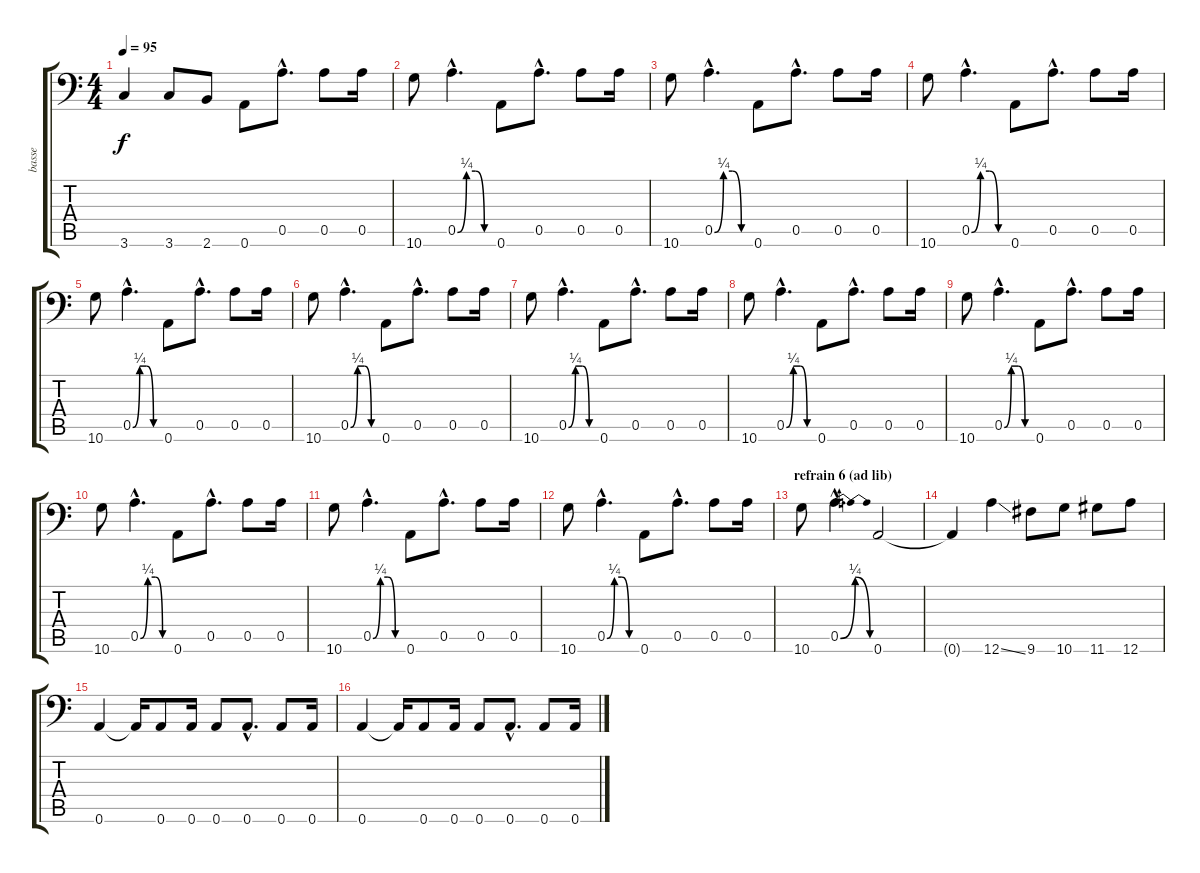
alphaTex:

\track ("basse" "basse") {instrument acousticbass}
\staff {score tabs}
\tuning (E4 B3 G3 D3 A2 A1) {hide}
\ts (4 4)
\tempo 95
\clef f4
\ks c
3.6.4{dy f} 3.6.8 2.6.8 0.6.8 0.5{hac}.8{d} 0.5.8 0.5.16 |
10.6.8 0.5{be (custom 0 0 15 1 30 1 45 0 60 0) hac}.4{d} 0.6.8 0.5{hac}.8{d} 0.5.8 0.5.16 |
10.6.8 0.5{be (custom 0 0 15 1 30 1 45 0 60 0) hac}.4{d} 0.6.8 0.5{hac}.8{d} 0.5.8 0.5.16 |
10.6.8 0.5{be (custom 0 0 15 1 30 1 45 0 60 0) hac}.4{d} 0.6.8 0.5{hac}.8{d} 0.5.8 0.5.16 |
10.6.8 0.5{be (custom 0 0 15 1 30 1 45 0 60 0) hac}.4{d} 0.6.8 0.5{hac}.8{d} 0.5.8 0.5.16 |
10.6.8 0.5{be (custom 0 0 15 1 30 1 45 0 60 0) hac}.4{d} 0.6.8 0.5{hac}.8{d} 0.5.8 0.5.16 |
10.6.8 0.5{be (custom 0 0 15 1 30 1 45 0 60 0) hac}.4{d} 0.6.8 0.5{hac}.8{d} 0.5.8 0.5.16 |
10.6.8 0.5{be (custom 0 0 15 1 30 1 45 0 60 0) hac}.4{d} 0.6.8 0.5{hac}.8{d} 0.5.8 0.5.16 |
10.6.8 0.5{be (custom 0 0 15 1 30 1 45 0 60 0) hac}.4{d} 0.6.8 0.5{hac}.8{d} 0.5.8 0.5.16 |
10.6.8 0.5{be (custom 0 0 15 1 30 1 45 0 60 0) hac}.4{d} 0.6.8 0.5{hac}.8{d} 0.5.8 0.5.16 |
10.6.8 0.5{be (custom 0 0 15 1 30 1 45 0 60 0) hac}.4{d} 0.6.8 0.5{hac}.8{d} 0.5.8 0.5.16 |
10.6.8 0.5{be (custom 0 0 15 1 30 1 45 0 60 0) hac}.4{d} 0.6.8 0.5{hac}.8{d} 0.5.8 0.5.16 |
\section ("" "refrain 6 (ad lib)")
10.6.8 0.5{be (bendrelease 0 0 15 1 30 1 60 0) hac}.4{d} 0.6.2 |
0.6{t}.4 12.6{ss}.4 9.6.8 10.6.8 11.6.8 12.6.8 |
0.6.4 0.6{t}.16 0.6.8 0.6.16 0.6.8 0.6{hac}.8{d} 0.6.8 0.6.16 |
0.6.4 0.6{t}.16 0.6.8 0.6.16 0.6.8 0.6{hac}.8{d} 0.6.8 0.6.16
